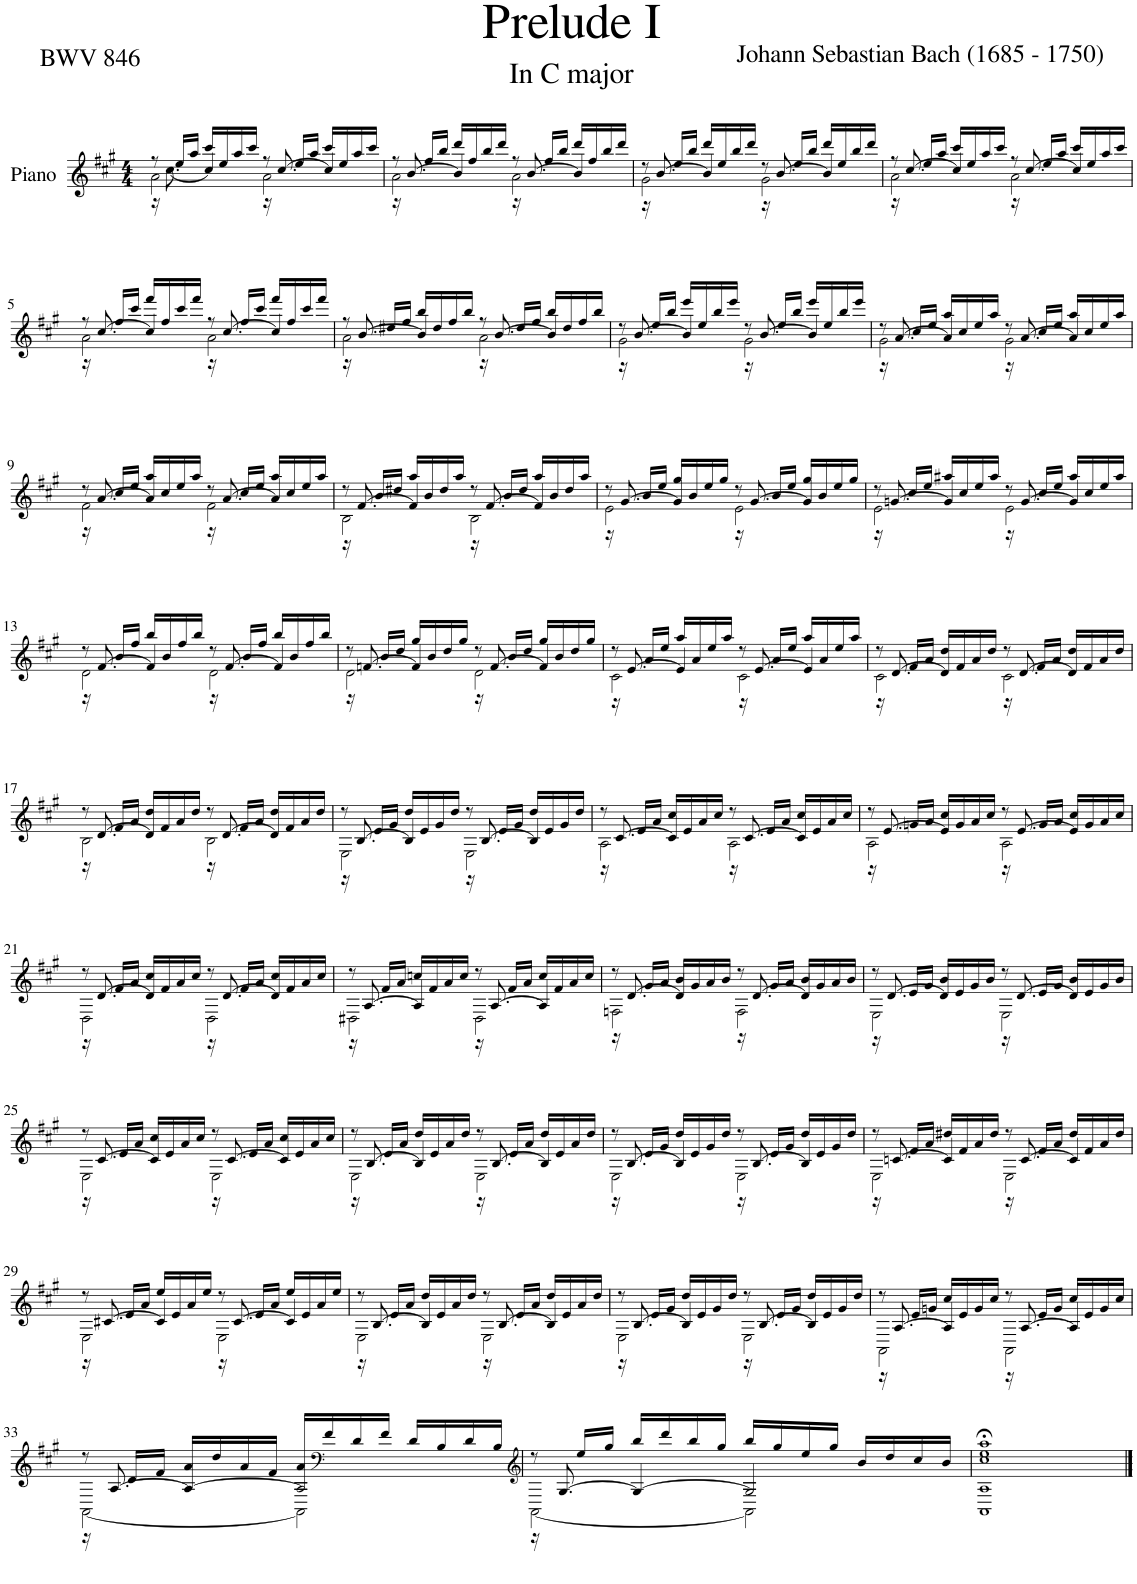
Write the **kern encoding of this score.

**kern	**kern
*part1	*part1
*staff2	*staff1
*I"Piano	*
*I'Pno	*
*stria5	*stria5
*clefG2	*clefG2
*k[f#c#g#]	*k[f#c#g#]
*M4/4	*M4/4
=1	=1
*^	*^
*	*	*	*^
8g#/L	16r	8r	2a\	16r
.	[8.cc#	.	.	[8.cc#\
8a/J	.	16ee/LL	.	.
.	.	16aa/JJ	.	.
4a	4cc#]	16ccc#/LL	.	4cc#/]
.	.	16ee/	.	.
.	.	16aa/	.	.
.	.	16ccc#/JJ	.	.
2a	16r	8r	2a\	16r
.	[8.cc#	.	.	[8.cc#/
.	.	16ee/LL	.	.
.	.	16aa/JJ	.	.
.	4cc#]	16ccc#/LL	.	4cc#/]
.	.	16ee/	.	.
.	.	16aa/	.	.
.	.	16ccc#/JJ	.	.
=2	=2	=2	=2	=2
2a	16r	8r	2a\	16r
.	[8.b	.	.	[8.b/
.	.	16ff#/LL	.	.
.	.	16bb/JJ	.	.
.	4b]	16ddd/LL	.	4b/]
.	.	16ff#/	.	.
.	.	16bb/	.	.
.	.	16ddd/JJ	.	.
2a	16r	8r	2a\	16r
.	[8.b	.	.	[8.b/
.	.	16ff#/LL	.	.
.	.	16bb/JJ	.	.
.	4b]	16ddd/LL	.	4b/]
.	.	16ff#/	.	.
.	.	16bb/	.	.
.	.	16ddd/JJ	.	.
=3	=3	=3	=3	=3
2g#	16r	8r	2g#\	16r
.	[8.b	.	.	[8.b/
.	.	16ee/LL	.	.
.	.	16bb/JJ	.	.
.	4b]	16ddd/LL	.	4b/]
.	.	16ee/	.	.
.	.	16bb/	.	.
.	.	16ddd/JJ	.	.
2g#	16r	8r	2g#\	16r
.	[8.b	.	.	[8.b/
.	.	16ee/LL	.	.
.	.	16bb/JJ	.	.
.	4b]	16ddd/LL	.	4b/]
.	.	16ee/	.	.
.	.	16bb/	.	.
.	.	16ddd/JJ	.	.
=4	=4	=4	=4	=4
2a	16r	8r	2a\	16r
.	[8.cc#	.	.	[8.cc#/
.	.	16ee/LL	.	.
.	.	16aa/JJ	.	.
.	4cc#]	16ccc#/LL	.	4cc#/]
.	.	16ee/	.	.
.	.	16aa/	.	.
.	.	16ccc#/JJ	.	.
2a	16r	8r	2a\	16r
.	[8.cc#	.	.	[8.cc#/
.	.	16ee/LL	.	.
.	.	16aa/JJ	.	.
.	4cc#]	16ccc#/LL	.	4cc#/]
.	.	16ee/	.	.
.	.	16aa/	.	.
.	.	16ccc#/JJ	.	.
!!LO:LB:g=z	!!	!!
=5	=5	=5	=5	=5
2a	16r	8r	2a\	16r
.	[8.cc#	.	.	[8.cc#/
.	.	16ff#/LL	.	.
.	.	16ccc#/JJ	.	.
.	4cc#]	16fff#/LL	.	4cc#/]
.	.	16ff#/	.	.
.	.	16ccc#/	.	.
.	.	16fff#/JJ	.	.
2a	16r	8r	2a\	16r
.	[8.cc#	.	.	[8.cc#/
.	.	16ff#/LL	.	.
.	.	16ccc#/JJ	.	.
.	4cc#]	16fff#/LL	.	4cc#/]
.	.	16ff#/	.	.
.	.	16ccc#/	.	.
.	.	16fff#/JJ	.	.
=6	=6	=6	=6	=6
2a	16r	8r	2a\	16r
.	[8.b	.	.	[8.b/
.	.	16dd#X/LL	.	.
.	.	16ff#/JJ	.	.
.	4b]	16bb/LL	.	4b/]
.	.	16dd#/	.	.
.	.	16ff#/	.	.
.	.	16bb/JJ	.	.
2a	16r	8r	2a\	16r
.	[8.b	.	.	[8.b/
.	.	16dd#/LL	.	.
.	.	16ff#/JJ	.	.
.	4b]	16bb/LL	.	4b/]
.	.	16dd#/	.	.
.	.	16ff#/	.	.
.	.	16bb/JJ	.	.
=7	=7	=7	=7	=7
2g#	16r	8r	2g#\	16r
.	[8.b	.	.	[8.b/
.	.	16ee/LL	.	.
.	.	16bb/JJ	.	.
.	4b]	16eee/LL	.	4b/]
.	.	16ee/	.	.
.	.	16bb/	.	.
.	.	16eee/JJ	.	.
2g#	16r	8r	2g#\	16r
.	[8.b	.	.	[8.b/
.	.	16ee/LL	.	.
.	.	16bb/JJ	.	.
.	4b]	16eee/LL	.	4b/]
.	.	16ee/	.	.
.	.	16bb/	.	.
.	.	16eee/JJ	.	.
=8	=8	=8	=8	=8
2g#	16r	8r	2g#\	16r
.	[8.a	.	.	[8.a/
.	.	16cc#/LL	.	.
.	.	16ee/JJ	.	.
.	4a]	16aa/LL	.	4a/]
.	.	16cc#/	.	.
.	.	16ee/	.	.
.	.	16aa/JJ	.	.
2g#	16r	8r	2g#\	16r
.	[8.a	.	.	[8.a/
.	.	16cc#/LL	.	.
.	.	16ee/JJ	.	.
.	4a]	16aa/LL	.	4a/]
.	.	16cc#/	.	.
.	.	16ee/	.	.
.	.	16aa/JJ	.	.
!!LO:LB:g=z	!!	!!
=9	=9	=9	=9	=9
2f#	16r	8r	2f#\	16r
.	[8.a	.	.	[8.a/
.	.	16cc#/LL	.	.
.	.	16ee/JJ	.	.
.	4a]	16aa/LL	.	4a/]
.	.	16cc#/	.	.
.	.	16ee/	.	.
.	.	16aa/JJ	.	.
2f#	16r	8r	2f#\	16r
.	[8.a	.	.	[8.a/
.	.	16cc#/LL	.	.
.	.	16ee/JJ	.	.
.	4a]	16aa/LL	.	4a/]
.	.	16cc#/	.	.
.	.	16ee/	.	.
.	.	16aa/JJ	.	.
=10	=10	=10	=10	=10
2B	16r	8r	2B\	16r
.	[8.f#	.	.	[8.f#/
.	.	16b/LL	.	.
.	.	16dd#X/JJ	.	.
.	4f#]	16aa/LL	.	4f#/]
.	.	16b/	.	.
.	.	16dd#/	.	.
.	.	16aa/JJ	.	.
2B	16r	8r	2B\	16r
.	[8.f#	.	.	[8.f#/
.	.	16b/LL	.	.
.	.	16dd#/JJ	.	.
.	4f#]	16aa/LL	.	4f#/]
.	.	16b/	.	.
.	.	16dd#/	.	.
.	.	16aa/JJ	.	.
=11	=11	=11	=11	=11
2e	16r	8r	2e\	16r
.	[8.g#	.	.	[8.g#/
.	.	16b/LL	.	.
.	.	16ee/JJ	.	.
.	4g#]	16gg#/LL	.	4g#/]
.	.	16b/	.	.
.	.	16ee/	.	.
.	.	16gg#/JJ	.	.
2e	16r	8r	2e\	16r
.	[8.g#	.	.	[8.g#/
.	.	16b/LL	.	.
.	.	16ee/JJ	.	.
.	4g#]	16gg#/LL	.	4g#/]
.	.	16b/	.	.
.	.	16ee/	.	.
.	.	16gg#/JJ	.	.
=12	=12	=12	=12	=12
2e	16r	8r	2e\	16r
.	[8.gn	.	.	[8.gn/
.	.	16cc#/LL	.	.
.	.	16ee/JJ	.	.
.	4g]	16aa#X/LL	.	4g/]
.	.	16cc#/	.	.
.	.	16ee/	.	.
.	.	16aa#/JJ	.	.
2e	16r	8r	2e\	16r
.	[8.g	.	.	[8.g/
.	.	16cc#/LL	.	.
.	.	16ee/JJ	.	.
.	4g]	16aa#/LL	.	4g/]
.	.	16cc#/	.	.
.	.	16ee/	.	.
.	.	16aa#/JJ	.	.
!!LO:LB:g=z	!!	!!
=13	=13	=13	=13	=13
2d	16r	8r	2d\	16r
.	[8.f#	.	.	[8.f#/
.	.	16b/LL	.	.
.	.	16ff#/JJ	.	.
.	4f#]	16bb/LL	.	4f#/]
.	.	16b/	.	.
.	.	16ff#/	.	.
.	.	16bb/JJ	.	.
2d	16r	8r	2d\	16r
.	[8.f#	.	.	[8.f#/
.	.	16b/LL	.	.
.	.	16ff#/JJ	.	.
.	4f#]	16bb/LL	.	4f#/]
.	.	16b/	.	.
.	.	16ff#/	.	.
.	.	16bb/JJ	.	.
=14	=14	=14	=14	=14
2d	16r	8r	2d\	16r
.	[8.fn	.	.	[8.fn/
.	.	16b/LL	.	.
.	.	16dd/JJ	.	.
.	4f]	16gg#/LL	.	4f/]
.	.	16b/	.	.
.	.	16dd/	.	.
.	.	16gg#/JJ	.	.
2d	16r	8r	2d\	16r
.	[8.f	.	.	[8.f/
.	.	16b/LL	.	.
.	.	16dd/JJ	.	.
.	4f]	16gg#/LL	.	4f/]
.	.	16b/	.	.
.	.	16dd/	.	.
.	.	16gg#/JJ	.	.
=15	=15	=15	=15	=15
2c#	16r	8r	2c#\	16r
.	[8.e	.	.	[8.e/
.	.	16a/LL	.	.
.	.	16ee/JJ	.	.
.	4e]	16aa/LL	.	4e/]
.	.	16a/	.	.
.	.	16ee/	.	.
.	.	16aa/JJ	.	.
2c#	16r	8r	2c#\	16r
.	[8.e	.	.	[8.e/
.	.	16a/LL	.	.
.	.	16ee/JJ	.	.
.	4e]	16aa/LL	.	4e/]
.	.	16a/	.	.
.	.	16ee/	.	.
.	.	16aa/JJ	.	.
=16	=16	=16	=16	=16
2c#	16r	8r	2c#\	16r
.	[8.d	.	.	[8.d/
.	.	16f#/LL	.	.
.	.	16a/JJ	.	.
.	4d]	16dd/LL	.	4d/]
.	.	16f#/	.	.
.	.	16a/	.	.
.	.	16dd/JJ	.	.
2c#	16r	8r	2c#\	16r
.	[8.d	.	.	[8.d/
.	.	16f#/LL	.	.
.	.	16a/JJ	.	.
.	4d]	16dd/LL	.	4d/]
.	.	16f#/	.	.
.	.	16a/	.	.
.	.	16dd/JJ	.	.
!!LO:LB:g=z	!!	!!
=17	=17	=17	=17	=17
2B	16r	8r	2B\	16r
.	[8.d	.	.	[8.d/
.	.	16f#/LL	.	.
.	.	16a/JJ	.	.
.	4d]	16dd/LL	.	4d/]
.	.	16f#/	.	.
.	.	16a/	.	.
.	.	16dd/JJ	.	.
2B	16r	8r	2B\	16r
.	[8.d	.	.	[8.d/
.	.	16f#/LL	.	.
.	.	16a/JJ	.	.
.	4d]	16dd/LL	.	4d/]
.	.	16f#/	.	.
.	.	16a/	.	.
.	.	16dd/JJ	.	.
=18	=18	=18	=18	=18
2E	16r	8r	2E\	16r
.	[8.B	.	.	[8.B/
.	.	16e/LL	.	.
.	.	16g#/JJ	.	.
.	4B]	16dd/LL	.	4B/]
.	.	16e/	.	.
.	.	16g#/	.	.
.	.	16dd/JJ	.	.
2E	16r	8r	2E\	16r
.	[8.B	.	.	[8.B/
.	.	16e/LL	.	.
.	.	16g#/JJ	.	.
.	4B]	16dd/LL	.	4B/]
.	.	16e/	.	.
.	.	16g#/	.	.
.	.	16dd/JJ	.	.
=19	=19	=19	=19	=19
2A	16r	8r	2A\	16r
.	[8.c#	.	.	[8.c#/
.	.	16e/LL	.	.
.	.	16a/JJ	.	.
.	4c#]	16cc#/LL	.	4c#/]
.	.	16e/	.	.
.	.	16a/	.	.
.	.	16cc#/JJ	.	.
2A	16r	8r	2A\	16r
.	[8.c#	.	.	[8.c#/
.	.	16e/LL	.	.
.	.	16a/JJ	.	.
.	4c#]	16cc#/LL	.	4c#/]
.	.	16e/	.	.
.	.	16a/	.	.
.	.	16cc#/JJ	.	.
=20	=20	=20	=20	=20
2A	16r	8r	2A\	16r
.	[8.e	.	.	[8.e/
.	.	16gn/LL	.	.
.	.	16a/JJ	.	.
.	4e]	16cc#/LL	.	4e/]
.	.	16g/	.	.
.	.	16a/	.	.
.	.	16cc#/JJ	.	.
2A	16r	8r	2A\	16r
.	[8.e	.	.	[8.e/
.	.	16g/LL	.	.
.	.	16a/JJ	.	.
.	4e]	16cc#/LL	.	4e/]
.	.	16g/	.	.
.	.	16a/	.	.
.	.	16cc#/JJ	.	.
!!LO:LB:g=z	!!	!!
=21	=21	=21	=21	=21
2D	16r	8r	2D\	16r
.	[8.d	.	.	[8.d/
.	.	16f#/LL	.	.
.	.	16a/JJ	.	.
.	4d]	16cc#/LL	.	4d/]
.	.	16f#/	.	.
.	.	16a/	.	.
.	.	16cc#/JJ	.	.
2D	16r	8r	2D\	16r
.	[8.d	.	.	[8.d/
.	.	16f#/LL	.	.
.	.	16a/JJ	.	.
.	4d]	16cc#/LL	.	4d/]
.	.	16f#/	.	.
.	.	16a/	.	.
.	.	16cc#/JJ	.	.
=22	=22	=22	=22	=22
2D#X	16r	8r	2D#X\	16r
.	[8.A	.	.	[8.A/
.	.	16f#/LL	.	.
.	.	16a/JJ	.	.
.	4A]	16ccn/LL	.	4A/]
.	.	16f#/	.	.
.	.	16a/	.	.
.	.	16cc/JJ	.	.
2D#	16r	8r	2D#\	16r
.	[8.A	.	.	[8.A/
.	.	16f#/LL	.	.
.	.	16a/JJ	.	.
.	4A]	16cc/LL	.	4A/]
.	.	16f#/	.	.
.	.	16a/	.	.
.	.	16cc/JJ	.	.
=23	=23	=23	=23	=23
2Fn	16r	8r	2Fn\	16r
.	[8.d	.	.	[8.d/
.	.	16g#/LL	.	.
.	.	16a/JJ	.	.
.	4d]	16b/LL	.	4d/]
.	.	16g#/	.	.
.	.	16a/	.	.
.	.	16b/JJ	.	.
2F	16r	8r	2F\	16r
.	[8.d	.	.	[8.d/
.	.	16g#/LL	.	.
.	.	16a/JJ	.	.
.	4d]	16b/LL	.	4d/]
.	.	16g#/	.	.
.	.	16a/	.	.
.	.	16b/JJ	.	.
=24	=24	=24	=24	=24
2E	16r	8r	2E\	16r
.	[8.d	.	.	[8.d/
.	.	16e/LL	.	.
.	.	16g#/JJ	.	.
.	4d]	16b/LL	.	4d/]
.	.	16e/	.	.
.	.	16g#/	.	.
.	.	16b/JJ	.	.
2E	16r	8r	2E\	16r
.	[8.d	.	.	[8.d/
.	.	16e/LL	.	.
.	.	16g#/JJ	.	.
.	4d]	16b/LL	.	4d/]
.	.	16e/	.	.
.	.	16g#/	.	.
.	.	16b/JJ	.	.
!!LO:LB:g=z	!!	!!
=25	=25	=25	=25	=25
2E	16r	8r	2E\	16r
.	[8.c#	.	.	[8.c#/
.	.	16e/LL	.	.
.	.	16a/JJ	.	.
.	4c#]	16cc#/LL	.	4c#/]
.	.	16e/	.	.
.	.	16a/	.	.
.	.	16cc#/JJ	.	.
2E	16r	8r	2E\	16r
.	[8.c#	.	.	[8.c#/
.	.	16e/LL	.	.
.	.	16a/JJ	.	.
.	4c#]	16cc#/LL	.	4c#/]
.	.	16e/	.	.
.	.	16a/	.	.
.	.	16cc#/JJ	.	.
=26	=26	=26	=26	=26
2E	16r	8r	2E\	16r
.	[8.B	.	.	[8.B/
.	.	16e/LL	.	.
.	.	16a/JJ	.	.
.	4B]	16dd/LL	.	4B/]
.	.	16e/	.	.
.	.	16a/	.	.
.	.	16dd/JJ	.	.
2E	16r	8r	2E\	16r
.	[8.B	.	.	[8.B/
.	.	16e/LL	.	.
.	.	16a/JJ	.	.
.	4B]	16dd/LL	.	4B/]
.	.	16e/	.	.
.	.	16a/	.	.
.	.	16dd/JJ	.	.
=27	=27	=27	=27	=27
2E	16r	8r	2E\	16r
.	[8.B	.	.	[8.B/
.	.	16e/LL	.	.
.	.	16g#/JJ	.	.
.	4B]	16dd/LL	.	4B/]
.	.	16e/	.	.
.	.	16g#/	.	.
.	.	16dd/JJ	.	.
2E	16r	8r	2E\	16r
.	[8.B	.	.	[8.B/
.	.	16e/LL	.	.
.	.	16g#/JJ	.	.
.	4B]	16dd/LL	.	4B/]
.	.	16e/	.	.
.	.	16g#/	.	.
.	.	16dd/JJ	.	.
=28	=28	=28	=28	=28
2E	16r	8r	2E\	16r
.	[8.cn	.	.	[8.cn/
.	.	16f#/LL	.	.
.	.	16a/JJ	.	.
.	4c]	16dd#X/LL	.	4c/]
.	.	16f#/	.	.
.	.	16a/	.	.
.	.	16dd#/JJ	.	.
2E	16r	8r	2E\	16r
.	[8.c	.	.	[8.c/
.	.	16f#/LL	.	.
.	.	16a/JJ	.	.
.	4c]	16dd#/LL	.	4c/]
.	.	16f#/	.	.
.	.	16a/	.	.
.	.	16dd#/JJ	.	.
!!LO:LB:g=z	!!	!!
=29	=29	=29	=29	=29
2E	16r	8r	2E\	16r
.	[8.c#X	.	.	[8.c#X/
.	.	16e/LL	.	.
.	.	16a/JJ	.	.
.	4c#]	16ee/LL	.	4c#/]
.	.	16e/	.	.
.	.	16a/	.	.
.	.	16ee/JJ	.	.
2E	16r	8r	2E\	16r
.	[8.c#	.	.	[8.c#/
.	.	16e/LL	.	.
.	.	16a/JJ	.	.
.	4c#]	16ee/LL	.	4c#/]
.	.	16e/	.	.
.	.	16a/	.	.
.	.	16ee/JJ	.	.
=30	=30	=30	=30	=30
2E	16r	8r	2E\	16r
.	[8.B	.	.	[8.B/
.	.	16e/LL	.	.
.	.	16a/JJ	.	.
.	4B]	16dd/LL	.	4B/]
.	.	16e/	.	.
.	.	16a/	.	.
.	.	16dd/JJ	.	.
2E	16r	8r	2E\	16r
.	[8.B	.	.	[8.B/
.	.	16e/LL	.	.
.	.	16a/JJ	.	.
.	4B]	16dd/LL	.	4B/]
.	.	16e/	.	.
.	.	16a/	.	.
.	.	16dd/JJ	.	.
=31	=31	=31	=31	=31
2E	16r	8r	2E\	16r
.	[8.B	.	.	[8.B/
.	.	16e/LL	.	.
.	.	16g#/JJ	.	.
.	4B]	16dd/LL	.	4B/]
.	.	16e/	.	.
.	.	16g#/	.	.
.	.	16dd/JJ	.	.
2E	16r	8r	2E\	16r
.	[8.B	.	.	[8.B/
.	.	16e/LL	.	.
.	.	16g#/JJ	.	.
.	4B]	16dd/LL	.	4B/]
.	.	16e/	.	.
.	.	16g#/	.	.
.	.	16dd/JJ	.	.
=32	=32	=32	=32	=32
2AA	16r	8r	2AA\	16r
.	[8.A	.	.	[8.A/
.	.	16e/LL	.	.
.	.	16gn/JJ	.	.
.	4A]	16cc#/LL	.	4A/]
.	.	16e/	.	.
.	.	16g/	.	.
.	.	16cc#/JJ	.	.
2AA	16r	8r	2AA\	16r
.	[8.A	.	.	[8.A/
.	.	16e/LL	.	.
.	.	16g/JJ	.	.
.	4A]	16cc#/LL	.	4A/]
.	.	16e/	.	.
.	.	16g/	.	.
.	.	16cc#/JJ	.	.
!!LO:LB:g=z	!!	!!
=33	=33	=33	=33	=33
[2AA	16r	8r	[2AA\	16r
.	[8.A	.	.	[8.A/
.	.	16d/LL	.	.
.	.	16f#/JJ	.	.
.	4A_	16a/LL	.	4A/_
.	.	16dd/	.	.
.	.	16a/	.	.
.	.	16f#/JJ	.	.
2AA]	2A]	16a/LL	2AA\]	2A/]
*	*	*clefF4	*	*
.	.	16f#/	.	.
.	.	16d/	.	.
.	.	16f#/JJ	.	.
.	.	16d/LL	.	.
.	.	16B/	.	.
.	.	16d/	.	.
.	.	16B/JJ	.	.
=34	=34	=34	=34	=34
*	*	*clefG2	*	*
[2AA	16r	8r	[2AA\	16r
.	[8.G#	.	.	[8.G#/
.	.	16ee/LL	.	.
.	.	16gg#/JJ	.	.
.	4G#_	16bb/LL	.	4G#/_
.	.	16ddd/	.	.
.	.	16bb/	.	.
.	.	16gg#/JJ	.	.
2AA]	2G#]	16bb/LL	2AA\]	2G#/]
.	.	16gg#/	.	.
.	.	16ee/	.	.
.	.	16gg#/JJ	.	.
.	.	16b/LL	.	.
.	.	16dd/	.	.
.	.	16cc#/	.	.
.	.	16b/JJ	.	.
*v	*v	*	*	*
*	*	*v	*v
=35	=35	=35
1AA; 1A;	1cc#;< 1ee;< 1aa;<	1AA 1A
*	*v	*v
==	==
*-	*-
